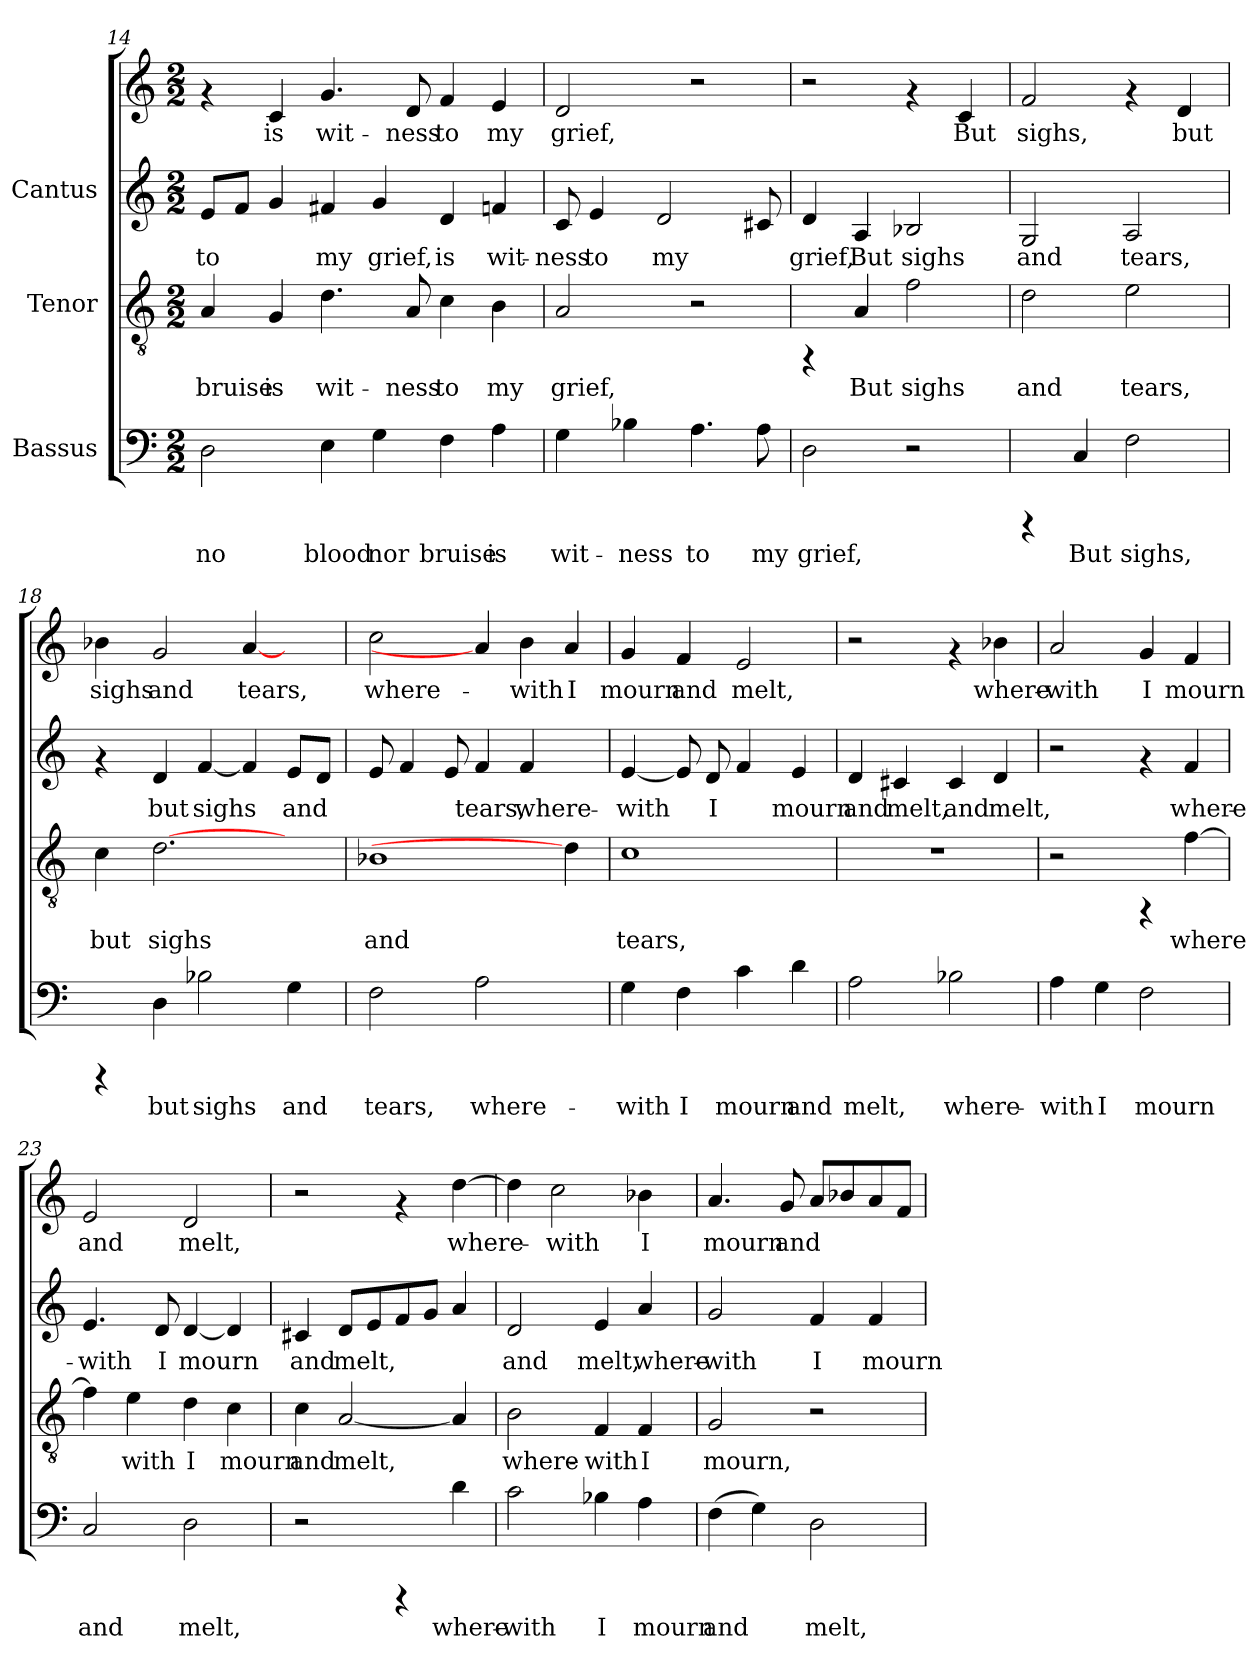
**kern	**text	**kern	**text	**kern	**text	**kern	**text
*part3	*part3	*part2	*part2	*part1	*part1	*part1	*part1
*staff4	*staff4	*staff3	*staff3	*staff2	*staff2	*staff1	*staff1
*I"Bassus	*	*I"Tenor	*	*I"Cantus	*	*	*
!!LO:PB:g=z
*clefF4	*	*clefGv2	*	*clefG2	*	*clefG2	*
*M2/2	*	*M2/2	*	*M2/2	*	*M2/2	*
=14	=14	=14	=14	=14	=14	=14	=14
!	!LO:LY:b:cj	!	!LO:LY:b:cj	!	!LO:LY:b:cj	!	!
2D\	no	4A/	bruise	8e/L	to	4rf	.
!	!	!	!	!	!LO:LY:b:cj	!	!
.	.	.	.	8f/J	.	.	.
!	!	!	!LO:LY:b:cj	!	!LO:LY:b:cj	!	!LO:LY:b:cj
.	.	4G/	is	4g/	.	4c/	is
!	!LO:LY:b:cj	!	!LO:LY:b:cj	!	!LO:LY:b:cj	!	!LO:LY:b:cj
4E\	blood	4.d\	wit-	4f#X/	my	4.g/	wit-
!	!LO:LY:b:cj	!	!	!	!LO:LY:b:cj	!	!
4G\	nor	.	.	4g/	grief,	.	.
!	!	!	!LO:LY:b:cj	!	!	!	!LO:LY:b:cj
.	.	8A/	-ness	.	.	8d/	-ness
!	!LO:LY:b:cj	!	!LO:LY:b:cj	!	!LO:LY:b:cj	!	!LO:LY:b:cj
4F\	bruise	4c\	to	4d/	is	4f/	to
!	!LO:LY:b:cj	!	!LO:LY:b:cj	!	!LO:LY:b:cj	!	!LO:LY:b:cj
4A\	is	4B\	my	4fn/	wit-	4e/	my
!!LO:LB:g=z
=15	=15	=15	=15	=15	=15	=15	=15
!	!LO:LY:b:cj	!	!LO:LY:b:cj	!	!LO:LY:b:cj	!	!LO:LY:b:cj
4G\	wit-	2A/	grief,	8c/	ness	2d/	-grief,
!	!	!	!	!	!LO:LY:b:cj	!	!
.	.	.	.	4e/	to	.	.
!	!LO:LY:b:cj	!	!	!	!	!	!
4B-X\	-ness	.	.	.	.	.	.
!	!	!	!	!	!LO:LY:b:cj	!	!
.	.	.	.	2d/	my	.	.
!	!LO:LY:b:cj	!	!	!	!	!	!
4.A\	to	2r	.	.	.	2r	.
!	!LO:LY:b:cj	!	!	!	!LO:LY:b:cj	!	!
8A\	my	.	.	8c#X/	.	.	.
!!LO:PB:g=z
=16	=16	=16	=16	=16	=16	=16	=16
!	!LO:LY:b:cj	!	!	!	!LO:LY:b:cj	!	!
2D\	grief,	4rFF	.	4d/	grief,	2r	.
!	!	!	!LO:LY:b:cj	!	!LO:LY:b:cj	!	!
.	.	4A/	But	4A/	But	.	.
!	!	!	!LO:LY:b:cj	!	!LO:LY:b:cj	!	!
2r	.	2f\	sighs	2B-X/	sighs	4rf	.
!	!	!	!	!	!	!	!LO:LY:b:cj
.	.	.	.	.	.	4c/	But
!!LO:LB:g=z
=17	=17	=17	=17	=17	=17	=17	=17
!	!	!	!LO:LY:b:cj	!	!LO:LY:b:cj	!	!LO:LY:b:cj
4rCCC	.	2d\	and	2G/	and	2f/	sighs,
!	!LO:LY:b:cj	!	!	!	!	!	!
4C/	But	.	.	.	.	.	.
!	!LO:LY:b:cj	!	!LO:LY:b:cj	!	!LO:LY:b:cj	!	!
2F\	sighs,	2e\	tears,	2A/	tears,	4rf	.
!	!	!	!	!	!	!	!LO:LY:b:cj
.	.	.	.	.	.	4d/	but
!!LO:LB:g=z
=18	=18	=18	=18	=18	=18	=18	=18
!	!	!	!LO:LY:b:cj	!	!	!	!LO:LY:b:cj
4rCCC	.	4c\	but	4rf	.	4b-X\	sighs
!	!LO:LY:b:cj	!	!LO:LY:b:cj	!	!LO:LY:b:cj	!	!LO:LY:b:cj
4D\	but	[2.d	sighs	4d/	but	2g/	and
!	!LO:LY:b:cj	!	!	!	!LO:LY:b:cj	!	!
2B-X\	sighs	.	.	[<4f/	sighs	.	.
!	!	!	!	!	!LO:LY:b:cj	!	!LO:LY:b:cj
.	.	.	.	4f/]	.	[4a/	tears,
!	!LO:LY:b:cj	!	!	!	!LO:LY:b:cj	!	!
4G\	and	4ryy	.	8e/L	and	4ryy	.
!	!	!	!	!	!LO:LY:b:cj	!	!
.	.	.	.	8d/J	.	.	.
!!LO:PB:g=z
=19	=19	=19	=19	=19	=19	=19	=19
!	!LO:LY:b:cj	!	!LO:LY:b:cj	!	!LO:LY:b:cj	!	!LO:LY:b:cj
2F\	tears,	1B-X	and	8e/	.	2cc\	where-
!	!	!	!	!	!LO:LY:b:cj	!	!
.	.	.	.	4f/	.	.	.
!	!	!	!	!	!LO:LY:b:cj	!	!
.	.	.	.	8e/	.	.	.
!	!LO:LY:b:cj	!	!	!	!LO:LY:b:cj	!	!
2A\	where-	.	.	4f/	tears,	4a/]	.
!	!	!	!	!	!LO:LY:b:cj	!	!LO:LY:b:cj
.	.	.	.	4f/	where-	4b\	-with
!	!	!	!	!	!	!	!LO:LY:b:cj
4ryy	.	4d]	.	4ryy	.	4a/	I
!!LO:LB:g=z
=20	=20	=20	=20	=20	=20	=20	=20
!	!LO:LY:b:cj	!	!LO:LY:b:cj	!	!LO:LY:b:cj	!	!LO:LY:b:cj
4G\	-with	1c	tears,	[<4e/	with	4g/	-mourn
!	!LO:LY:b:cj	!	!	!	!LO:LY:b:cj	!	!LO:LY:b:cj
4F\	I	.	.	8e/]	.	4f/	and
!	!	!	!	!	!LO:LY:b:cj	!	!
.	.	.	.	8d/	I	.	.
!	!LO:LY:b:cj	!	!	!	!LO:LY:b:cj	!	!LO:LY:b:cj
4c\	mourn	.	.	4f/	.	2e/	melt,
!	!LO:LY:b:cj	!	!	!	!LO:LY:b:cj	!	!
4d\	and	.	.	4e/	mourn	.	.
!!LO:LB:g=z
=21	=21	=21	=21	=21	=21	=21	=21
!	!LO:LY:b:cj	!	!	!	!LO:LY:b:cj	!	!
2A\	melt,	1r	.	4d/	-and	2r	.
!	!	!	!	!	!LO:LY:b:cj	!	!
.	.	.	.	4c#X/	melt,	.	.
!	!LO:LY:b:cj	!	!	!	!LO:LY:b:cj	!	!
2B-X\	where-	.	.	4c#/	and	4rf	.
!	!	!	!	!	!LO:LY:b:cj	!	!LO:LY:b:cj
.	.	.	.	4d/	melt,	4b-X\	where-
!!LO:LB:g=z
=22	=22	=22	=22	=22	=22	=22	=22
!	!LO:LY:b:cj	!	!	!	!	!	!LO:LY:b:cj
4A\	-with	2r	.	2r	.	2a/	with
!	!LO:LY:b:cj	!	!	!	!	!	!
4G\	I	.	.	.	.	.	.
!	!LO:LY:b:cj	!	!	!	!	!	!LO:LY:b:cj
2F\	mourn	4rFF	.	4rf	.	4g/	I
!	!	!	!LO:LY:b:cj	!	!LO:LY:b:cj	!	!LO:LY:b:cj
.	.	[>4f\	where-	4f/	where-	4f/	mourn
!!LO:PB:g=z
=23	=23	=23	=23	=23	=23	=23	=23
!	!LO:LY:b:cj	!	!LO:LY:b:cj	!	!LO:LY:b:cj	!	!LO:LY:b:cj
2C/	and	4f\]	-	4.e/	with	2e/	-and
!	!	!	!LO:LY:b:cj	!	!	!	!
.	.	4e\	with	.	.	.	.
!	!	!	!	!	!LO:LY:b:cj	!	!
.	.	.	.	8d/	I	.	.
!	!LO:LY:b:cj	!	!LO:LY:b:cj	!	!LO:LY:b:cj	!	!LO:LY:b:cj
2D\	melt,	4d\	I	[<4d/	mourn	2d/	melt,
!	!	!	!LO:LY:b:cj	!	!LO:LY:b:cj	!	!
.	.	4c\	mourn	4d/]	.	.	.
!!LO:LB:g=z
=24	=24	=24	=24	=24	=24	=24	=24
!	!	!	!LO:LY:b:cj	!	!LO:LY:b:cj	!	!
2r	.	4c\	and	4c#X/	-and	2r	.
!	!	!	!LO:LY:b:cj	!	!LO:LY:b:cj	!	!
.	.	[<2A/	melt,	8d/L	melt,	.	.
!	!	!	!	!	!LO:LY:b:cj	!	!
.	.	.	.	8e/	.	.	.
!	!	!	!	!	!LO:LY:b:cj	!	!
4rCCC	.	.	.	8f/	.	4rf	.
!	!	!	!	!	!LO:LY:b:cj	!	!
.	.	.	.	8g/J	.	.	.
!	!LO:LY:b:cj	!	!LO:LY:b:cj	!	!LO:LY:b:cj	!	!LO:LY:b:cj
4d\	where-	4A/]	.	4a/	.	[>4dd\	where-
!!LO:LB:g=z
=25	=25	=25	=25	=25	=25	=25	=25
!	!LO:LY:b:cj	!	!LO:LY:b:cj	!	!LO:LY:b:cj	!	!LO:LY:b:cj
2c\	-with	2B\	where-	2d/	and	4dd\]	.
!	!	!	!	!	!	!	!LO:LY:b:cj
.	.	.	.	.	.	2cc\	with
!	!LO:LY:b:cj	!	!LO:LY:b:cj	!	!LO:LY:b:cj	!	!
4B-X\	I	4F/	-with	4e/	melt,	.	.
!	!LO:LY:b:cj	!	!LO:LY:b:cj	!	!LO:LY:b:cj	!	!LO:LY:b:cj
4A\	mourn	4F/	I	4a/	where-	4b-X\	I
=26	=26	=26	=26	=26	=26	=26	=26
!	!LO:LY:b:cj	!	!LO:LY:b:cj	!	!LO:LY:b:cj	!	!LO:LY:b:cj
(>4F\	and	2G/	mourn,	2g/	with	4.a/	-mourn
!	!LO:LY:b:cj	!	!	!	!	!	!
4G\)	.	.	.	.	.	.	.
!	!	!	!	!	!	!	!LO:LY:b:cj
.	.	.	.	.	.	8g/	and
!	!LO:LY:b:cj	!	!	!	!LO:LY:b:cj	!	!LO:LY:b:cj
2D\	melt,	2r	.	4f/	I	8a/L	.
!	!	!	!	!	!	!	!LO:LY:b:cj
.	.	.	.	.	.	8b-X/	.
!	!	!	!	!	!LO:LY:b:cj	!	!LO:LY:b:cj
.	.	.	.	4f/	mourn	8a/	.
!	!	!	!	!	!	!	!LO:LY:b:cj
.	.	.	.	.	.	8f/J	.
=	=	=	=	=	=	=	=
*-	*-	*-	*-	*-	*-	*-	*-
